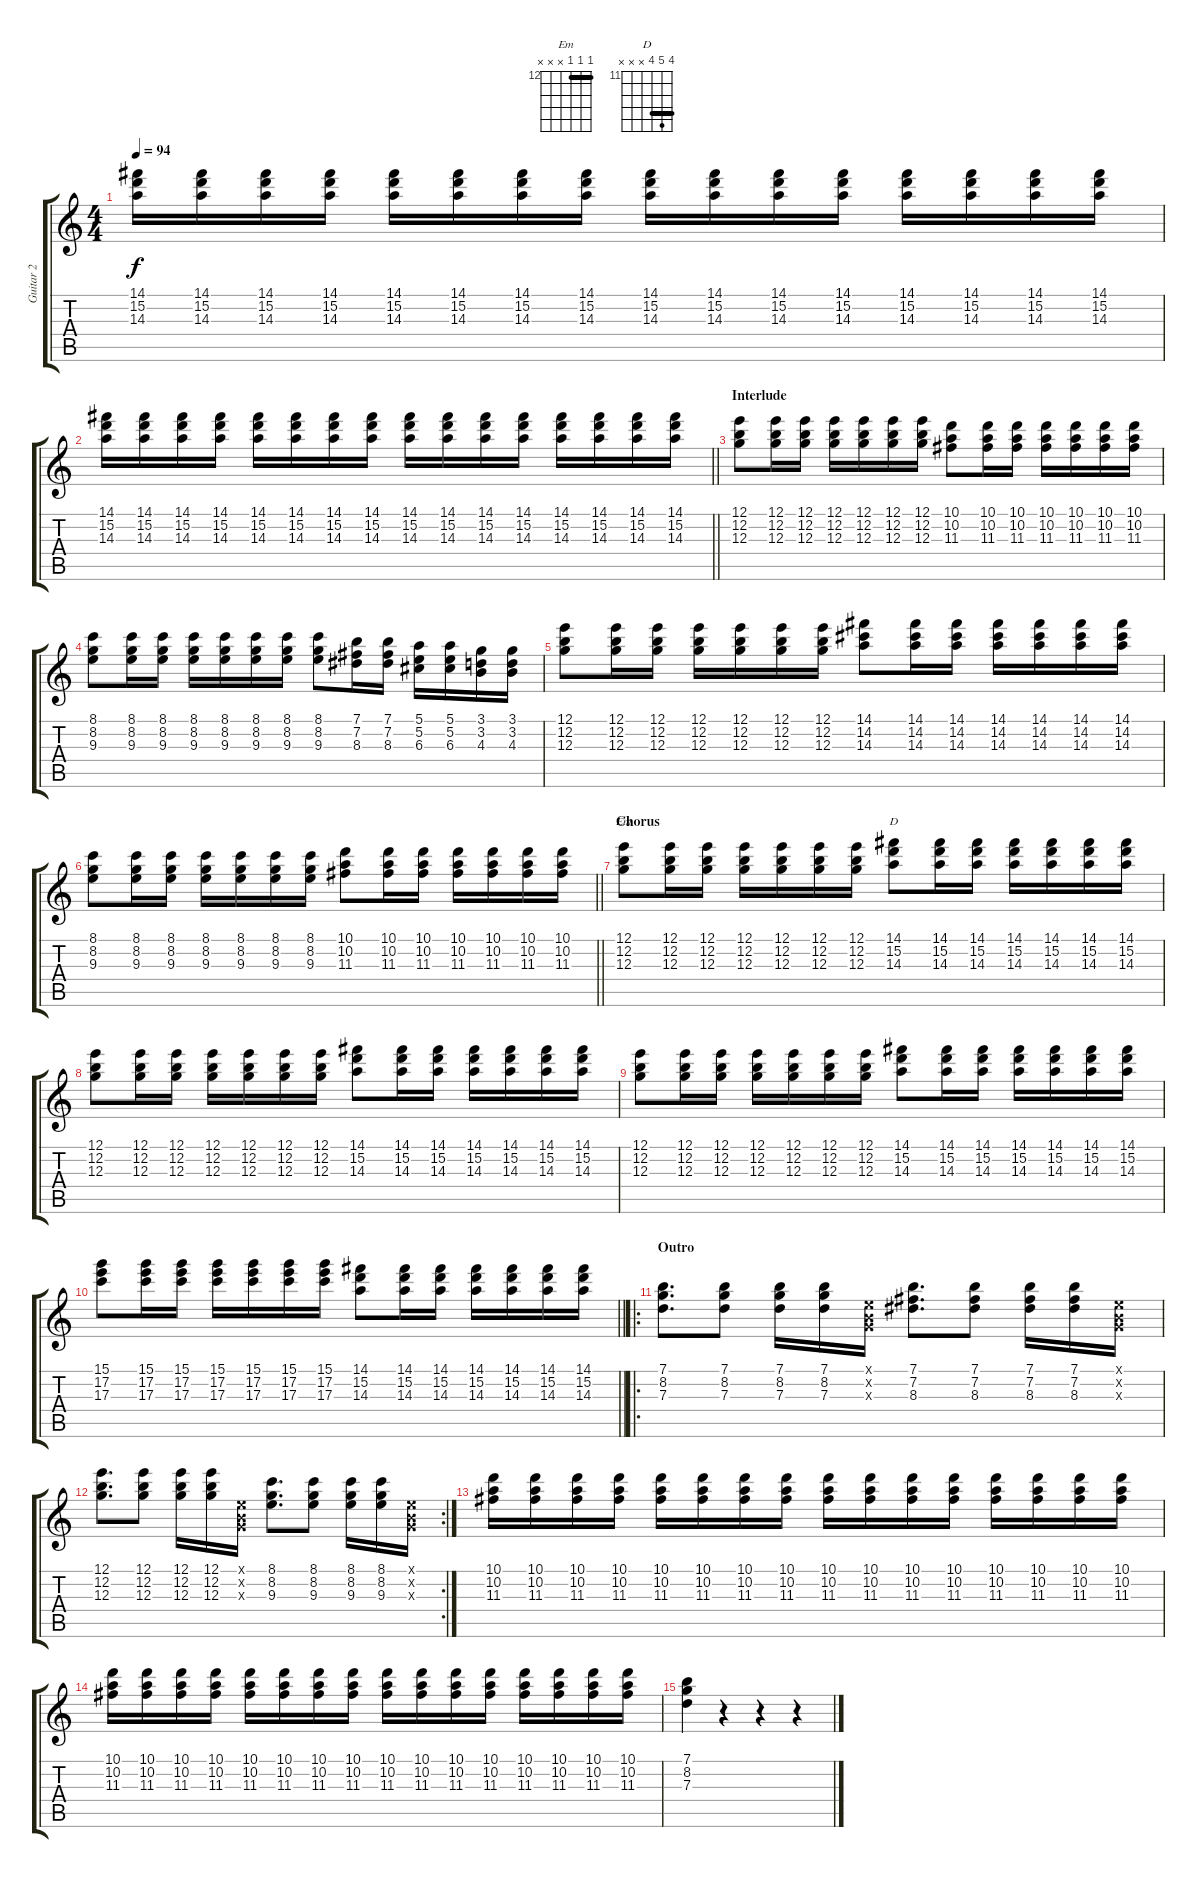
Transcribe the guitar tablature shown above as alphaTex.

\track ("Guitar 2" "Guitar 2") {instrument electricguitarclean}
\staff {score tabs}
\tuning (E4 B3 G3 D3 A2 E2) {hide}
\chord ("Em" 12 12 12 x x x) {firstfret 12 barre 12}
\chord ("D" 14 15 14 x x x) {firstfret 11 barre 14}
\ts (4 4)
\tempo 94
\clef g2
\ks c
(14.1 15.2 14.3).16{dy f} (14.1 15.2 14.3).16 (14.1 15.2 14.3).16 (14.1 15.2 14.3).16 (14.1 15.2 14.3).16 (14.1 15.2 14.3).16 (14.1 15.2 14.3).16 (14.1 15.2 14.3).16 (14.1 15.2 14.3).16 (14.1 15.2 14.3).16 (14.1 15.2 14.3).16 (14.1 15.2 14.3).16 (14.1 15.2 14.3).16 (14.1 15.2 14.3).16 (14.1 15.2 14.3).16 (14.1 15.2 14.3).16 |
\barLineRight lightlight
(14.1 15.2 14.3).16 (14.1 15.2 14.3).16 (14.1 15.2 14.3).16 (14.1 15.2 14.3).16 (14.1 15.2 14.3).16 (14.1 15.2 14.3).16 (14.1 15.2 14.3).16 (14.1 15.2 14.3).16 (14.1 15.2 14.3).16 (14.1 15.2 14.3).16 (14.1 15.2 14.3).16 (14.1 15.2 14.3).16 (14.1 15.2 14.3).16 (14.1 15.2 14.3).16 (14.1 15.2 14.3).16 (14.1 15.2 14.3).16 |
\section ("" "Interlude")
(12.1 12.2 12.3).8 (12.1 12.2 12.3).16 (12.1 12.2 12.3).16 (12.1 12.2 12.3).16 (12.1 12.2 12.3).16 (12.1 12.2 12.3).16 (12.1 12.2 12.3).16 (10.1 10.2 11.3).8 (10.1 10.2 11.3).16 (10.1 10.2 11.3).16 (10.1 10.2 11.3).16 (10.1 10.2 11.3).16 (10.1 10.2 11.3).16 (10.1 10.2 11.3).16 |
(8.1 8.2 9.3).8 (8.1 8.2 9.3).16 (8.1 8.2 9.3).16 (8.1 8.2 9.3).16 (8.1 8.2 9.3).16 (8.1 8.2 9.3).16 (8.1 8.2 9.3).16 (8.1 8.2 9.3).8 (7.1 7.2 8.3).16 (7.1 7.2 8.3).16 (5.1 5.2 6.3).16 (5.1 5.2 6.3).16 (3.1 3.2 4.3).16 (3.1 3.2 4.3).16 |
(12.1 12.2 12.3).8 (12.1 12.2 12.3).16 (12.1 12.2 12.3).16 (12.1 12.2 12.3).16 (12.1 12.2 12.3).16 (12.1 12.2 12.3).16 (12.1 12.2 12.3).16 (14.1 14.2 14.3).8 (14.1 14.2 14.3).16 (14.1 14.2 14.3).16 (14.1 14.2 14.3).16 (14.1 14.2 14.3).16 (14.1 14.2 14.3).16 (14.1 14.2 14.3).16 |
\barLineRight lightlight
(8.1 8.2 9.3).8 (8.1 8.2 9.3).16 (8.1 8.2 9.3).16 (8.1 8.2 9.3).16 (8.1 8.2 9.3).16 (8.1 8.2 9.3).16 (8.1 8.2 9.3).16 (10.1 10.2 11.3).8 (10.1 10.2 11.3).16 (10.1 10.2 11.3).16 (10.1 10.2 11.3).16 (10.1 10.2 11.3).16 (10.1 10.2 11.3).16 (10.1 10.2 11.3).16 |
\section ("" "Chorus")
(12.1 12.2 12.3).8{ch "Em" volume 12} (12.1 12.2 12.3).16 (12.1 12.2 12.3).16 (12.1 12.2 12.3).16 (12.1 12.2 12.3).16 (12.1 12.2 12.3).16 (12.1 12.2 12.3).16 (14.1 15.2 14.3).8{ch "D"} (14.1 15.2 14.3).16 (14.1 15.2 14.3).16 (14.1 15.2 14.3).16 (14.1 15.2 14.3).16 (14.1 15.2 14.3).16 (14.1 15.2 14.3).16 |
(12.1 12.2 12.3).8 (12.1 12.2 12.3).16 (12.1 12.2 12.3).16 (12.1 12.2 12.3).16 (12.1 12.2 12.3).16 (12.1 12.2 12.3).16 (12.1 12.2 12.3).16 (14.1 15.2 14.3).8 (14.1 15.2 14.3).16 (14.1 15.2 14.3).16 (14.1 15.2 14.3).16 (14.1 15.2 14.3).16 (14.1 15.2 14.3).16 (14.1 15.2 14.3).16 |
(12.1 12.2 12.3).8 (12.1 12.2 12.3).16 (12.1 12.2 12.3).16 (12.1 12.2 12.3).16 (12.1 12.2 12.3).16 (12.1 12.2 12.3).16 (12.1 12.2 12.3).16 (14.1 15.2 14.3).8 (14.1 15.2 14.3).16 (14.1 15.2 14.3).16 (14.1 15.2 14.3).16 (14.1 15.2 14.3).16 (14.1 15.2 14.3).16 (14.1 15.2 14.3).16 |
\barLineRight lightlight
(15.1 17.2 17.3).8 (15.1 17.2 17.3).16 (15.1 17.2 17.3).16 (15.1 17.2 17.3).16 (15.1 17.2 17.3).16 (15.1 17.2 17.3).16 (15.1 17.2 17.3).16 (14.1 15.2 14.3).8 (14.1 15.2 14.3).16 (14.1 15.2 14.3).16 (14.1 15.2 14.3).16 (14.1 15.2 14.3).16 (14.1 15.2 14.3).16 (14.1 15.2 14.3).16 |
\ro
\section ("" "Outro")
(7.1 8.2 7.3).8{d} (7.1 8.2 7.3).8 (7.1 8.2 7.3).16 (7.1 8.2 7.3).16 (0.1{x} 0.2{x} 0.3{x}).16 (7.1 7.2 8.3).8{d} (7.1 7.2 8.3).8 (7.1 7.2 8.3).16 (7.1 7.2 8.3).16 (0.1{x} 0.2{x} 0.3{x}).16 |
\rc 2
(12.1 12.2 12.3).8{d} (12.1 12.2 12.3).8 (12.1 12.2 12.3).16 (12.1 12.2 12.3).16 (0.1{x} 0.2{x} 0.3{x}).16 (8.1 8.2 9.3).8{d} (8.1 8.2 9.3).8 (8.1 8.2 9.3).16 (8.1 8.2 9.3).16 (0.1{x} 0.2{x} 0.3{x}).16 |
(10.1 10.2 11.3).16 (10.1 10.2 11.3).16 (10.1 10.2 11.3).16 (10.1 10.2 11.3).16 (10.1 10.2 11.3).16 (10.1 10.2 11.3).16 (10.1 10.2 11.3).16 (10.1 10.2 11.3).16 (10.1 10.2 11.3).16 (10.1 10.2 11.3).16 (10.1 10.2 11.3).16 (10.1 10.2 11.3).16 (10.1 10.2 11.3).16 (10.1 10.2 11.3).16 (10.1 10.2 11.3).16 (10.1 10.2 11.3).16 |
(10.1 10.2 11.3).16 (10.1 10.2 11.3).16 (10.1 10.2 11.3).16 (10.1 10.2 11.3).16 (10.1 10.2 11.3).16 (10.1 10.2 11.3).16 (10.1 10.2 11.3).16 (10.1 10.2 11.3).16 (10.1 10.2 11.3).16 (10.1 10.2 11.3).16 (10.1 10.2 11.3).16 (10.1 10.2 11.3).16 (10.1 10.2 11.3).16 (10.1 10.2 11.3).16 (10.1 10.2 11.3).16 (10.1 10.2 11.3).16 |
(7.1 8.2 7.3).4 r.4 r.4 r.4
